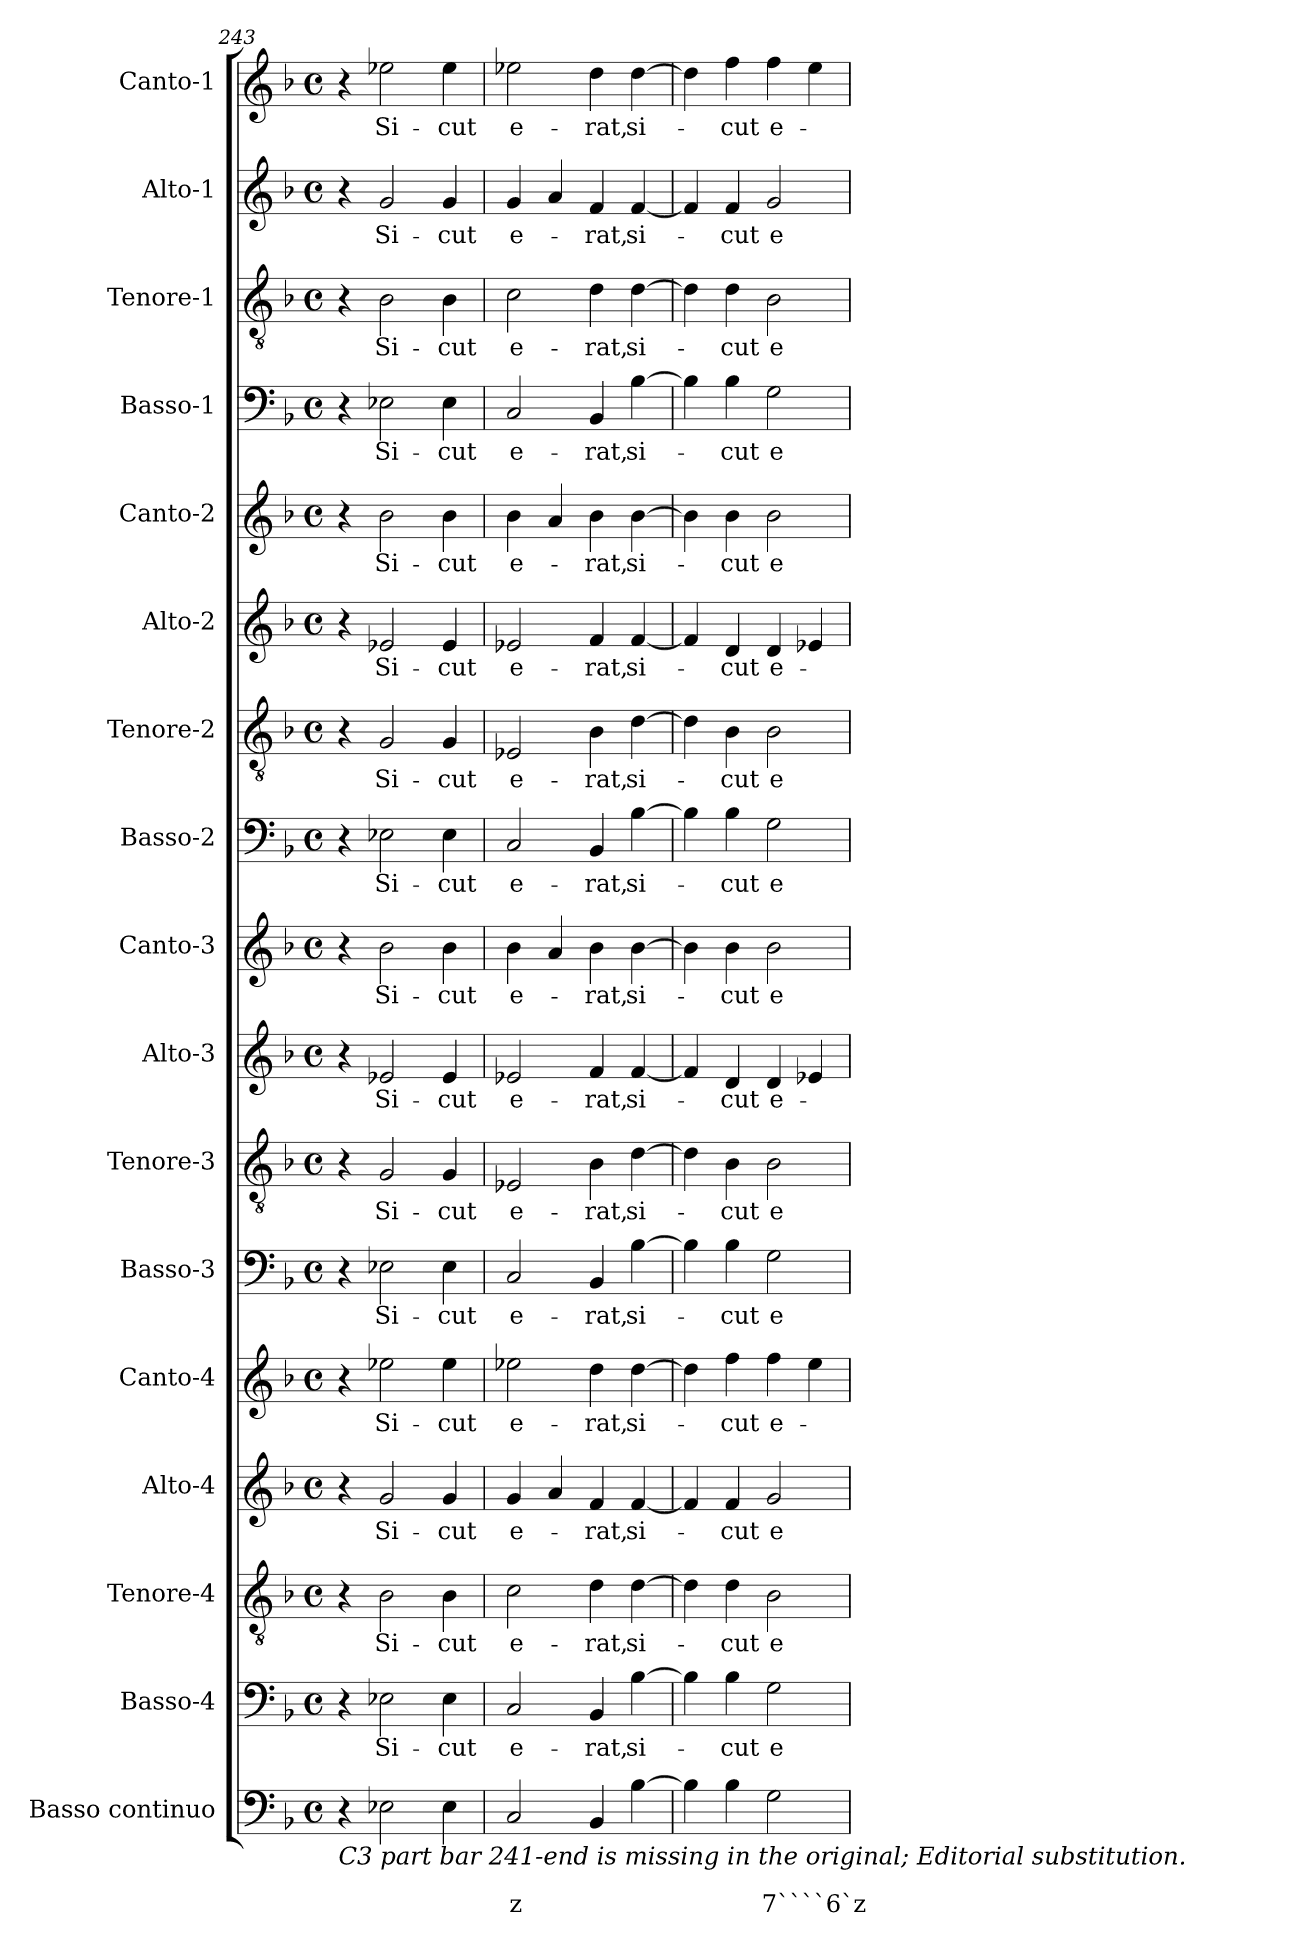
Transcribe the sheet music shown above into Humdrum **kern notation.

**kern	**text	**text	**kern	**text	**kern	**text	**kern	**text	**kern	**text	**kern	**text	**kern	**text	**kern	**text	**kern	**text	**kern	**text	**kern	**text	**kern	**text	**kern	**text	**kern	**text	**kern	**text	**kern	**text	**kern	**text
*part17	*part17	*part17	*part16	*part16	*part15	*part15	*part14	*part14	*part13	*part13	*part12	*part12	*part11	*part11	*part10	*part10	*part9	*part9	*part8	*part8	*part7	*part7	*part6	*part6	*part5	*part5	*part4	*part4	*part3	*part3	*part2	*part2	*part1	*part1
*staff17	*staff17	*staff17	*staff16	*staff16	*staff15	*staff15	*staff14	*staff14	*staff13	*staff13	*staff12	*staff12	*staff11	*staff11	*staff10	*staff10	*staff9	*staff9	*staff8	*staff8	*staff7	*staff7	*staff6	*staff6	*staff5	*staff5	*staff4	*staff4	*staff3	*staff3	*staff2	*staff2	*staff1	*staff1
*I"Basso continuo	*	*	*I"Basso-4	*	*I"Tenore-4	*	*I"Alto-4	*	*I"Canto-4	*	*I"Basso-3	*	*I"Tenore-3	*	*I"Alto-3	*	*I"Canto-3	*	*I"Basso-2	*	*I"Tenore-2	*	*I"Alto-2	*	*I"Canto-2	*	*I"Basso-1	*	*I"Tenore-1	*	*I"Alto-1	*	*I"Canto-1	*
*I'BC	*	*	*I'B4	*	*I'T4	*	*I'A4	*	*I'C4	*	*I'B3	*	*I'T3	*	*I'A3	*	*I'C3	*	*I'B2	*	*I'T2	*	*I'A2	*	*I'C2	*	*I'B1	*	*I'T1	*	*I'A1	*	*I'C1	*
!!LO:PB:g=z
*clefF4	*	*	*clefF4	*	*clefGv2	*	*clefG2	*	*clefG2	*	*clefF4	*	*clefGv2	*	*clefG2	*	*clefG2	*	*clefF4	*	*clefGv2	*	*clefG2	*	*clefG2	*	*clefF4	*	*clefGv2	*	*clefG2	*	*clefG2	*
*k[b-]	*	*	*k[b-]	*	*k[b-]	*	*k[b-]	*	*k[b-]	*	*k[b-]	*	*k[b-]	*	*k[b-]	*	*k[b-]	*	*k[b-]	*	*k[b-]	*	*k[b-]	*	*k[b-]	*	*k[b-]	*	*k[b-]	*	*k[b-]	*	*k[b-]	*
*F:	*	*	*F:	*	*F:	*	*F:	*	*F:	*	*F:	*	*F:	*	*F:	*	*F:	*	*F:	*	*F:	*	*F:	*	*F:	*	*F:	*	*F:	*	*F:	*	*F:	*
*M4/4	*	*	*M4/4	*	*M4/4	*	*M4/4	*	*M4/4	*	*M4/4	*	*M4/4	*	*M4/4	*	*M4/4	*	*M4/4	*	*M4/4	*	*M4/4	*	*M4/4	*	*M4/4	*	*M4/4	*	*M4/4	*	*M4/4	*
*met(c)	*	*	*met(c)	*	*met(c)	*	*met(c)	*	*met(c)	*	*met(c)	*	*met(c)	*	*met(c)	*	*met(c)	*	*met(c)	*	*met(c)	*	*met(c)	*	*met(c)	*	*met(c)	*	*met(c)	*	*met(c)	*	*met(c)	*
=243	=243	=243	=243	=243	=243	=243	=243	=243	=243	=243	=243	=243	=243	=243	=243	=243	=243	=243	=243	=243	=243	=243	=243	=243	=243	=243	=243	=243	=243	=243	=243	=243	=243	=243
!LO:TX:b:i:t=C3 part bar 241-end is missing in the original; Editorial substitution.	!	!	!	!	!	!	!	!	!	!	!	!	!	!	!	!	!	!	!	!	!	!	!	!	!	!	!	!	!	!	!	!	!	!
4r	.	.	4r	.	4r	.	4r	.	4r	.	4r	.	4r	.	4r	.	4r	.	4r	.	4r	.	4r	.	4r	.	4r	.	4r	.	4r	.	4r	.
!	!	!	!	!LO:LY:b	!	!	!	!	!	!	!	!	!	!	!	!	!	!	!	!	!	!	!	!	!	!	!	!	!	!	!	!	!	!
!	!	!	!	!	!	!LO:LY:b	!	!	!	!	!	!	!	!	!	!	!	!	!	!	!	!	!	!	!	!	!	!	!	!	!	!	!	!
!	!	!	!	!	!	!	!	!LO:LY:b	!	!	!	!	!	!	!	!	!	!	!	!	!	!	!	!	!	!	!	!	!	!	!	!	!	!
!	!	!	!	!	!	!	!	!	!	!LO:LY:b	!	!	!	!	!	!	!	!	!	!	!	!	!	!	!	!	!	!	!	!	!	!	!	!
!	!	!	!	!	!	!	!	!	!	!	!	!LO:LY:b	!	!	!	!	!	!	!	!	!	!	!	!	!	!	!	!	!	!	!	!	!	!
!	!	!	!	!	!	!	!	!	!	!	!	!	!	!LO:LY:b	!	!	!	!	!	!	!	!	!	!	!	!	!	!	!	!	!	!	!	!
!	!	!	!	!	!	!	!	!	!	!	!	!	!	!	!	!LO:LY:b	!	!	!	!	!	!	!	!	!	!	!	!	!	!	!	!	!	!
!	!	!	!	!	!	!	!	!	!	!	!	!	!	!	!	!	!	!LO:LY:b	!	!	!	!	!	!	!	!	!	!	!	!	!	!	!	!
!	!	!	!	!	!	!	!	!	!	!	!	!	!	!	!	!	!	!	!	!LO:LY:b	!	!	!	!	!	!	!	!	!	!	!	!	!	!
!	!	!	!	!	!	!	!	!	!	!	!	!	!	!	!	!	!	!	!	!	!	!LO:LY:b	!	!	!	!	!	!	!	!	!	!	!	!
!	!	!	!	!	!	!	!	!	!	!	!	!	!	!	!	!	!	!	!	!	!	!	!	!LO:LY:b	!	!	!	!	!	!	!	!	!	!
!	!	!	!	!	!	!	!	!	!	!	!	!	!	!	!	!	!	!	!	!	!	!	!	!	!	!LO:LY:b	!	!	!	!	!	!	!	!
!	!	!	!	!	!	!	!	!	!	!	!	!	!	!	!	!	!	!	!	!	!	!	!	!	!	!	!	!LO:LY:b	!	!	!	!	!	!
!	!	!	!	!	!	!	!	!	!	!	!	!	!	!	!	!	!	!	!	!	!	!	!	!	!	!	!	!	!	!LO:LY:b	!	!	!	!
!	!	!	!	!	!	!	!	!	!	!	!	!	!	!	!	!	!	!	!	!	!	!	!	!	!	!	!	!	!	!	!	!LO:LY:b	!	!
!	!	!	!	!	!	!	!	!	!	!	!	!	!	!	!	!	!	!	!	!	!	!	!	!	!	!	!	!	!	!	!	!	!	!LO:LY:b
2E-X\	.	.	2E-X\	Si-	2B-\	Si-	2g/	Si-	2ee-X\	Si-	2E-X\	Si-	2G/	Si-	2e-X/	Si-	2b-\	Si-	2E-X\	Si-	2G/	Si-	2e-X/	Si-	2b-\	Si-	2E-X\	Si-	2B-\	Si-	2g/	Si-	2ee-X\	Si-
!	!	!	!	!LO:LY:b	!	!	!	!	!	!	!	!	!	!	!	!	!	!	!	!	!	!	!	!	!	!	!	!	!	!	!	!	!	!
!	!	!	!	!	!	!LO:LY:b	!	!	!	!	!	!	!	!	!	!	!	!	!	!	!	!	!	!	!	!	!	!	!	!	!	!	!	!
!	!	!	!	!	!	!	!	!LO:LY:b	!	!	!	!	!	!	!	!	!	!	!	!	!	!	!	!	!	!	!	!	!	!	!	!	!	!
!	!	!	!	!	!	!	!	!	!	!LO:LY:b	!	!	!	!	!	!	!	!	!	!	!	!	!	!	!	!	!	!	!	!	!	!	!	!
!	!	!	!	!	!	!	!	!	!	!	!	!LO:LY:b	!	!	!	!	!	!	!	!	!	!	!	!	!	!	!	!	!	!	!	!	!	!
!	!	!	!	!	!	!	!	!	!	!	!	!	!	!LO:LY:b	!	!	!	!	!	!	!	!	!	!	!	!	!	!	!	!	!	!	!	!
!	!	!	!	!	!	!	!	!	!	!	!	!	!	!	!	!LO:LY:b	!	!	!	!	!	!	!	!	!	!	!	!	!	!	!	!	!	!
!	!	!	!	!	!	!	!	!	!	!	!	!	!	!	!	!	!	!LO:LY:b	!	!	!	!	!	!	!	!	!	!	!	!	!	!	!	!
!	!	!	!	!	!	!	!	!	!	!	!	!	!	!	!	!	!	!	!	!LO:LY:b	!	!	!	!	!	!	!	!	!	!	!	!	!	!
!	!	!	!	!	!	!	!	!	!	!	!	!	!	!	!	!	!	!	!	!	!	!LO:LY:b	!	!	!	!	!	!	!	!	!	!	!	!
!	!	!	!	!	!	!	!	!	!	!	!	!	!	!	!	!	!	!	!	!	!	!	!	!LO:LY:b	!	!	!	!	!	!	!	!	!	!
!	!	!	!	!	!	!	!	!	!	!	!	!	!	!	!	!	!	!	!	!	!	!	!	!	!	!LO:LY:b	!	!	!	!	!	!	!	!
!	!	!	!	!	!	!	!	!	!	!	!	!	!	!	!	!	!	!	!	!	!	!	!	!	!	!	!	!LO:LY:b	!	!	!	!	!	!
!	!	!	!	!	!	!	!	!	!	!	!	!	!	!	!	!	!	!	!	!	!	!	!	!	!	!	!	!	!	!LO:LY:b	!	!	!	!
!	!	!	!	!	!	!	!	!	!	!	!	!	!	!	!	!	!	!	!	!	!	!	!	!	!	!	!	!	!	!	!	!LO:LY:b	!	!
!	!	!	!	!	!	!	!	!	!	!	!	!	!	!	!	!	!	!	!	!	!	!	!	!	!	!	!	!	!	!	!	!	!	!LO:LY:b
4E-\	.	.	4E-\	-cut	4B-\	-cut	4g/	-cut	4ee-\	-cut	4E-\	-cut	4G/	-cut	4e-/	-cut	4b-\	-cut	4E-\	-cut	4G/	-cut	4e-/	-cut	4b-\	-cut	4E-\	-cut	4B-\	-cut	4g/	-cut	4ee-\	-cut
=244	=244	=244	=244	=244	=244	=244	=244	=244	=244	=244	=244	=244	=244	=244	=244	=244	=244	=244	=244	=244	=244	=244	=244	=244	=244	=244	=244	=244	=244	=244	=244	=244	=244	=244
!	!	!LO:LY:b	!	!	!	!	!	!	!	!	!	!	!	!	!	!	!	!	!	!	!	!	!	!	!	!	!	!	!	!	!	!	!	!
!	!	!	!	!LO:LY:b	!	!	!	!	!	!	!	!	!	!	!	!	!	!	!	!	!	!	!	!	!	!	!	!	!	!	!	!	!	!
!	!	!	!	!	!	!LO:LY:b	!	!	!	!	!	!	!	!	!	!	!	!	!	!	!	!	!	!	!	!	!	!	!	!	!	!	!	!
!	!	!	!	!	!	!	!	!LO:LY:b	!	!	!	!	!	!	!	!	!	!	!	!	!	!	!	!	!	!	!	!	!	!	!	!	!	!
!	!	!	!	!	!	!	!	!	!	!LO:LY:b	!	!	!	!	!	!	!	!	!	!	!	!	!	!	!	!	!	!	!	!	!	!	!	!
!	!	!	!	!	!	!	!	!	!	!	!	!LO:LY:b	!	!	!	!	!	!	!	!	!	!	!	!	!	!	!	!	!	!	!	!	!	!
!	!	!	!	!	!	!	!	!	!	!	!	!	!	!LO:LY:b	!	!	!	!	!	!	!	!	!	!	!	!	!	!	!	!	!	!	!	!
!	!	!	!	!	!	!	!	!	!	!	!	!	!	!	!	!LO:LY:b	!	!	!	!	!	!	!	!	!	!	!	!	!	!	!	!	!	!
!	!	!	!	!	!	!	!	!	!	!	!	!	!	!	!	!	!	!LO:LY:b	!	!	!	!	!	!	!	!	!	!	!	!	!	!	!	!
!	!	!	!	!	!	!	!	!	!	!	!	!	!	!	!	!	!	!	!	!LO:LY:b	!	!	!	!	!	!	!	!	!	!	!	!	!	!
!	!	!	!	!	!	!	!	!	!	!	!	!	!	!	!	!	!	!	!	!	!	!LO:LY:b	!	!	!	!	!	!	!	!	!	!	!	!
!	!	!	!	!	!	!	!	!	!	!	!	!	!	!	!	!	!	!	!	!	!	!	!	!LO:LY:b	!	!	!	!	!	!	!	!	!	!
!	!	!	!	!	!	!	!	!	!	!	!	!	!	!	!	!	!	!	!	!	!	!	!	!	!	!LO:LY:b	!	!	!	!	!	!	!	!
!	!	!	!	!	!	!	!	!	!	!	!	!	!	!	!	!	!	!	!	!	!	!	!	!	!	!	!	!LO:LY:b	!	!	!	!	!	!
!	!	!	!	!	!	!	!	!	!	!	!	!	!	!	!	!	!	!	!	!	!	!	!	!	!	!	!	!	!	!LO:LY:b	!	!	!	!
!	!	!	!	!	!	!	!	!	!	!	!	!	!	!	!	!	!	!	!	!	!	!	!	!	!	!	!	!	!	!	!	!LO:LY:b	!	!
!	!	!	!	!	!	!	!	!	!	!	!	!	!	!	!	!	!	!	!	!	!	!	!	!	!	!	!	!	!	!	!	!	!	!LO:LY:b
2C/	.	z	2C/	e-	2c\	e-	4g/	e-	2ee-X\	e-	2C/	e-	2E-X/	e-	2e-X/	e-	4b-\	e-	2C/	e-	2E-X/	e-	2e-X/	e-	4b-\	e-	2C/	e-	2c\	e-	4g/	e-	2ee-X\	e-
.	.	.	.	.	.	.	4a/	.	.	.	.	.	.	.	.	.	4a/	.	.	.	.	.	.	.	4a/	.	.	.	.	.	4a/	.	.	.
!	!	!	!	!LO:LY:b	!	!	!	!	!	!	!	!	!	!	!	!	!	!	!	!	!	!	!	!	!	!	!	!	!	!	!	!	!	!
!	!	!	!	!	!	!LO:LY:b	!	!	!	!	!	!	!	!	!	!	!	!	!	!	!	!	!	!	!	!	!	!	!	!	!	!	!	!
!	!	!	!	!	!	!	!	!LO:LY:b	!	!	!	!	!	!	!	!	!	!	!	!	!	!	!	!	!	!	!	!	!	!	!	!	!	!
!	!	!	!	!	!	!	!	!	!	!LO:LY:b	!	!	!	!	!	!	!	!	!	!	!	!	!	!	!	!	!	!	!	!	!	!	!	!
!	!	!	!	!	!	!	!	!	!	!	!	!LO:LY:b	!	!	!	!	!	!	!	!	!	!	!	!	!	!	!	!	!	!	!	!	!	!
!	!	!	!	!	!	!	!	!	!	!	!	!	!	!LO:LY:b	!	!	!	!	!	!	!	!	!	!	!	!	!	!	!	!	!	!	!	!
!	!	!	!	!	!	!	!	!	!	!	!	!	!	!	!	!LO:LY:b	!	!	!	!	!	!	!	!	!	!	!	!	!	!	!	!	!	!
!	!	!	!	!	!	!	!	!	!	!	!	!	!	!	!	!	!	!LO:LY:b	!	!	!	!	!	!	!	!	!	!	!	!	!	!	!	!
!	!	!	!	!	!	!	!	!	!	!	!	!	!	!	!	!	!	!	!	!LO:LY:b	!	!	!	!	!	!	!	!	!	!	!	!	!	!
!	!	!	!	!	!	!	!	!	!	!	!	!	!	!	!	!	!	!	!	!	!	!LO:LY:b	!	!	!	!	!	!	!	!	!	!	!	!
!	!	!	!	!	!	!	!	!	!	!	!	!	!	!	!	!	!	!	!	!	!	!	!	!LO:LY:b	!	!	!	!	!	!	!	!	!	!
!	!	!	!	!	!	!	!	!	!	!	!	!	!	!	!	!	!	!	!	!	!	!	!	!	!	!LO:LY:b	!	!	!	!	!	!	!	!
!	!	!	!	!	!	!	!	!	!	!	!	!	!	!	!	!	!	!	!	!	!	!	!	!	!	!	!	!LO:LY:b	!	!	!	!	!	!
!	!	!	!	!	!	!	!	!	!	!	!	!	!	!	!	!	!	!	!	!	!	!	!	!	!	!	!	!	!	!LO:LY:b	!	!	!	!
!	!	!	!	!	!	!	!	!	!	!	!	!	!	!	!	!	!	!	!	!	!	!	!	!	!	!	!	!	!	!	!	!LO:LY:b	!	!
!	!	!	!	!	!	!	!	!	!	!	!	!	!	!	!	!	!	!	!	!	!	!	!	!	!	!	!	!	!	!	!	!	!	!LO:LY:b
4BB-/	.	.	4BB-/	-rat,	4d\	-rat,	4f/	-rat,	4dd\	-rat,	4BB-/	-rat,	4B-\	-rat,	4f/	-rat,	4b-\	-rat,	4BB-/	-rat,	4B-\	-rat,	4f/	-rat,	4b-\	-rat,	4BB-/	-rat,	4d\	-rat,	4f/	-rat,	4dd\	-rat,
!	!	!	!	!LO:LY:b	!	!	!	!	!	!	!	!	!	!	!	!	!	!	!	!	!	!	!	!	!	!	!	!	!	!	!	!	!	!
!	!	!	!	!	!	!LO:LY:b	!	!	!	!	!	!	!	!	!	!	!	!	!	!	!	!	!	!	!	!	!	!	!	!	!	!	!	!
!	!	!	!	!	!	!	!	!LO:LY:b	!	!	!	!	!	!	!	!	!	!	!	!	!	!	!	!	!	!	!	!	!	!	!	!	!	!
!	!	!	!	!	!	!	!	!	!	!LO:LY:b	!	!	!	!	!	!	!	!	!	!	!	!	!	!	!	!	!	!	!	!	!	!	!	!
!	!	!	!	!	!	!	!	!	!	!	!	!LO:LY:b	!	!	!	!	!	!	!	!	!	!	!	!	!	!	!	!	!	!	!	!	!	!
!	!	!	!	!	!	!	!	!	!	!	!	!	!	!LO:LY:b	!	!	!	!	!	!	!	!	!	!	!	!	!	!	!	!	!	!	!	!
!	!	!	!	!	!	!	!	!	!	!	!	!	!	!	!	!LO:LY:b	!	!	!	!	!	!	!	!	!	!	!	!	!	!	!	!	!	!
!	!	!	!	!	!	!	!	!	!	!	!	!	!	!	!	!	!	!LO:LY:b	!	!	!	!	!	!	!	!	!	!	!	!	!	!	!	!
!	!	!	!	!	!	!	!	!	!	!	!	!	!	!	!	!	!	!	!	!LO:LY:b	!	!	!	!	!	!	!	!	!	!	!	!	!	!
!	!	!	!	!	!	!	!	!	!	!	!	!	!	!	!	!	!	!	!	!	!	!LO:LY:b	!	!	!	!	!	!	!	!	!	!	!	!
!	!	!	!	!	!	!	!	!	!	!	!	!	!	!	!	!	!	!	!	!	!	!	!	!LO:LY:b	!	!	!	!	!	!	!	!	!	!
!	!	!	!	!	!	!	!	!	!	!	!	!	!	!	!	!	!	!	!	!	!	!	!	!	!	!LO:LY:b	!	!	!	!	!	!	!	!
!	!	!	!	!	!	!	!	!	!	!	!	!	!	!	!	!	!	!	!	!	!	!	!	!	!	!	!	!LO:LY:b	!	!	!	!	!	!
!	!	!	!	!	!	!	!	!	!	!	!	!	!	!	!	!	!	!	!	!	!	!	!	!	!	!	!	!	!	!LO:LY:b	!	!	!	!
!	!	!	!	!	!	!	!	!	!	!	!	!	!	!	!	!	!	!	!	!	!	!	!	!	!	!	!	!	!	!	!	!LO:LY:b	!	!
!	!	!	!	!	!	!	!	!	!	!	!	!	!	!	!	!	!	!	!	!	!	!	!	!	!	!	!	!	!	!	!	!	!	!LO:LY:b
[4B-\	.	.	[4B-\	si-	[4d\	si-	[4f/	si-	[4dd\	si-	[4B-\	si-	[4d\	si-	[4f/	si-	[4b-\	si-	[4B-\	si-	[4d\	si-	[4f/	si-	[4b-\	si-	[4B-\	si-	[4d\	si-	[4f/	si-	[4dd\	si-
=245	=245	=245	=245	=245	=245	=245	=245	=245	=245	=245	=245	=245	=245	=245	=245	=245	=245	=245	=245	=245	=245	=245	=245	=245	=245	=245	=245	=245	=245	=245	=245	=245	=245	=245
4B-\]	.	.	4B-\]	.	4d\]	.	4f/]	.	4dd\]	.	4B-\]	.	4d\]	.	4f/]	.	4b-\]	.	4B-\]	.	4d\]	.	4f/]	.	4b-\]	.	4B-\]	.	4d\]	.	4f/]	.	4dd\]	.
!	!	!	!	!LO:LY:b	!	!	!	!	!	!	!	!	!	!	!	!	!	!	!	!	!	!	!	!	!	!	!	!	!	!	!	!	!	!
!	!	!	!	!	!	!LO:LY:b	!	!	!	!	!	!	!	!	!	!	!	!	!	!	!	!	!	!	!	!	!	!	!	!	!	!	!	!
!	!	!	!	!	!	!	!	!LO:LY:b	!	!	!	!	!	!	!	!	!	!	!	!	!	!	!	!	!	!	!	!	!	!	!	!	!	!
!	!	!	!	!	!	!	!	!	!	!LO:LY:b	!	!	!	!	!	!	!	!	!	!	!	!	!	!	!	!	!	!	!	!	!	!	!	!
!	!	!	!	!	!	!	!	!	!	!	!	!LO:LY:b	!	!	!	!	!	!	!	!	!	!	!	!	!	!	!	!	!	!	!	!	!	!
!	!	!	!	!	!	!	!	!	!	!	!	!	!	!LO:LY:b	!	!	!	!	!	!	!	!	!	!	!	!	!	!	!	!	!	!	!	!
!	!	!	!	!	!	!	!	!	!	!	!	!	!	!	!	!LO:LY:b	!	!	!	!	!	!	!	!	!	!	!	!	!	!	!	!	!	!
!	!	!	!	!	!	!	!	!	!	!	!	!	!	!	!	!	!	!LO:LY:b	!	!	!	!	!	!	!	!	!	!	!	!	!	!	!	!
!	!	!	!	!	!	!	!	!	!	!	!	!	!	!	!	!	!	!	!	!LO:LY:b	!	!	!	!	!	!	!	!	!	!	!	!	!	!
!	!	!	!	!	!	!	!	!	!	!	!	!	!	!	!	!	!	!	!	!	!	!LO:LY:b	!	!	!	!	!	!	!	!	!	!	!	!
!	!	!	!	!	!	!	!	!	!	!	!	!	!	!	!	!	!	!	!	!	!	!	!	!LO:LY:b	!	!	!	!	!	!	!	!	!	!
!	!	!	!	!	!	!	!	!	!	!	!	!	!	!	!	!	!	!	!	!	!	!	!	!	!	!LO:LY:b	!	!	!	!	!	!	!	!
!	!	!	!	!	!	!	!	!	!	!	!	!	!	!	!	!	!	!	!	!	!	!	!	!	!	!	!	!LO:LY:b	!	!	!	!	!	!
!	!	!	!	!	!	!	!	!	!	!	!	!	!	!	!	!	!	!	!	!	!	!	!	!	!	!	!	!	!	!LO:LY:b	!	!	!	!
!	!	!	!	!	!	!	!	!	!	!	!	!	!	!	!	!	!	!	!	!	!	!	!	!	!	!	!	!	!	!	!	!LO:LY:b	!	!
!	!	!	!	!	!	!	!	!	!	!	!	!	!	!	!	!	!	!	!	!	!	!	!	!	!	!	!	!	!	!	!	!	!	!LO:LY:b
4B-\	.	.	4B-\	-cut	4d\	-cut	4f/	-cut	4ff\	-cut	4B-\	-cut	4B-\	-cut	4d/	-cut	4b-\	-cut	4B-\	-cut	4B-\	-cut	4d/	-cut	4b-\	-cut	4B-\	-cut	4d\	-cut	4f/	-cut	4ff\	-cut
!	!	!LO:LY:b	!	!	!	!	!	!	!	!	!	!	!	!	!	!	!	!	!	!	!	!	!	!	!	!	!	!	!	!	!	!	!	!
!	!	!	!	!LO:LY:b	!	!	!	!	!	!	!	!	!	!	!	!	!	!	!	!	!	!	!	!	!	!	!	!	!	!	!	!	!	!
!	!	!	!	!	!	!LO:LY:b	!	!	!	!	!	!	!	!	!	!	!	!	!	!	!	!	!	!	!	!	!	!	!	!	!	!	!	!
!	!	!	!	!	!	!	!	!LO:LY:b	!	!	!	!	!	!	!	!	!	!	!	!	!	!	!	!	!	!	!	!	!	!	!	!	!	!
!	!	!	!	!	!	!	!	!	!	!LO:LY:b	!	!	!	!	!	!	!	!	!	!	!	!	!	!	!	!	!	!	!	!	!	!	!	!
!	!	!	!	!	!	!	!	!	!	!	!	!LO:LY:b	!	!	!	!	!	!	!	!	!	!	!	!	!	!	!	!	!	!	!	!	!	!
!	!	!	!	!	!	!	!	!	!	!	!	!	!	!LO:LY:b	!	!	!	!	!	!	!	!	!	!	!	!	!	!	!	!	!	!	!	!
!	!	!	!	!	!	!	!	!	!	!	!	!	!	!	!	!LO:LY:b	!	!	!	!	!	!	!	!	!	!	!	!	!	!	!	!	!	!
!	!	!	!	!	!	!	!	!	!	!	!	!	!	!	!	!	!	!LO:LY:b	!	!	!	!	!	!	!	!	!	!	!	!	!	!	!	!
!	!	!	!	!	!	!	!	!	!	!	!	!	!	!	!	!	!	!	!	!LO:LY:b	!	!	!	!	!	!	!	!	!	!	!	!	!	!
!	!	!	!	!	!	!	!	!	!	!	!	!	!	!	!	!	!	!	!	!	!	!LO:LY:b	!	!	!	!	!	!	!	!	!	!	!	!
!	!	!	!	!	!	!	!	!	!	!	!	!	!	!	!	!	!	!	!	!	!	!	!	!LO:LY:b	!	!	!	!	!	!	!	!	!	!
!	!	!	!	!	!	!	!	!	!	!	!	!	!	!	!	!	!	!	!	!	!	!	!	!	!	!LO:LY:b	!	!	!	!	!	!	!	!
!	!	!	!	!	!	!	!	!	!	!	!	!	!	!	!	!	!	!	!	!	!	!	!	!	!	!	!	!LO:LY:b	!	!	!	!	!	!
!	!	!	!	!	!	!	!	!	!	!	!	!	!	!	!	!	!	!	!	!	!	!	!	!	!	!	!	!	!	!LO:LY:b	!	!	!	!
!	!	!	!	!	!	!	!	!	!	!	!	!	!	!	!	!	!	!	!	!	!	!	!	!	!	!	!	!	!	!	!	!LO:LY:b	!	!
!	!	!	!	!	!	!	!	!	!	!	!	!	!	!	!	!	!	!	!	!	!	!	!	!	!	!	!	!	!	!	!	!	!	!LO:LY:b
2G\	.	7````6`z	2G\	e-	2B-\	e-	2g/	e-	4ff\	e-	2G\	e-	2B-\	e-	4d/	e-	2b-\	e-	2G\	e-	2B-\	e-	4d/	e-	2b-\	e-	2G\	e-	2B-\	e-	2g/	e-	4ff\	e-
.	.	.	.	.	.	.	.	.	4ee\	.	.	.	.	.	4e-X/	.	.	.	.	.	.	.	4e-X/	.	.	.	.	.	.	.	.	.	4ee\	.
=	=	=	=	=	=	=	=	=	=	=	=	=	=	=	=	=	=	=	=	=	=	=	=	=	=	=	=	=	=	=	=	=	=	=
*-	*-	*-	*-	*-	*-	*-	*-	*-	*-	*-	*-	*-	*-	*-	*-	*-	*-	*-	*-	*-	*-	*-	*-	*-	*-	*-	*-	*-	*-	*-	*-	*-	*-	*-
